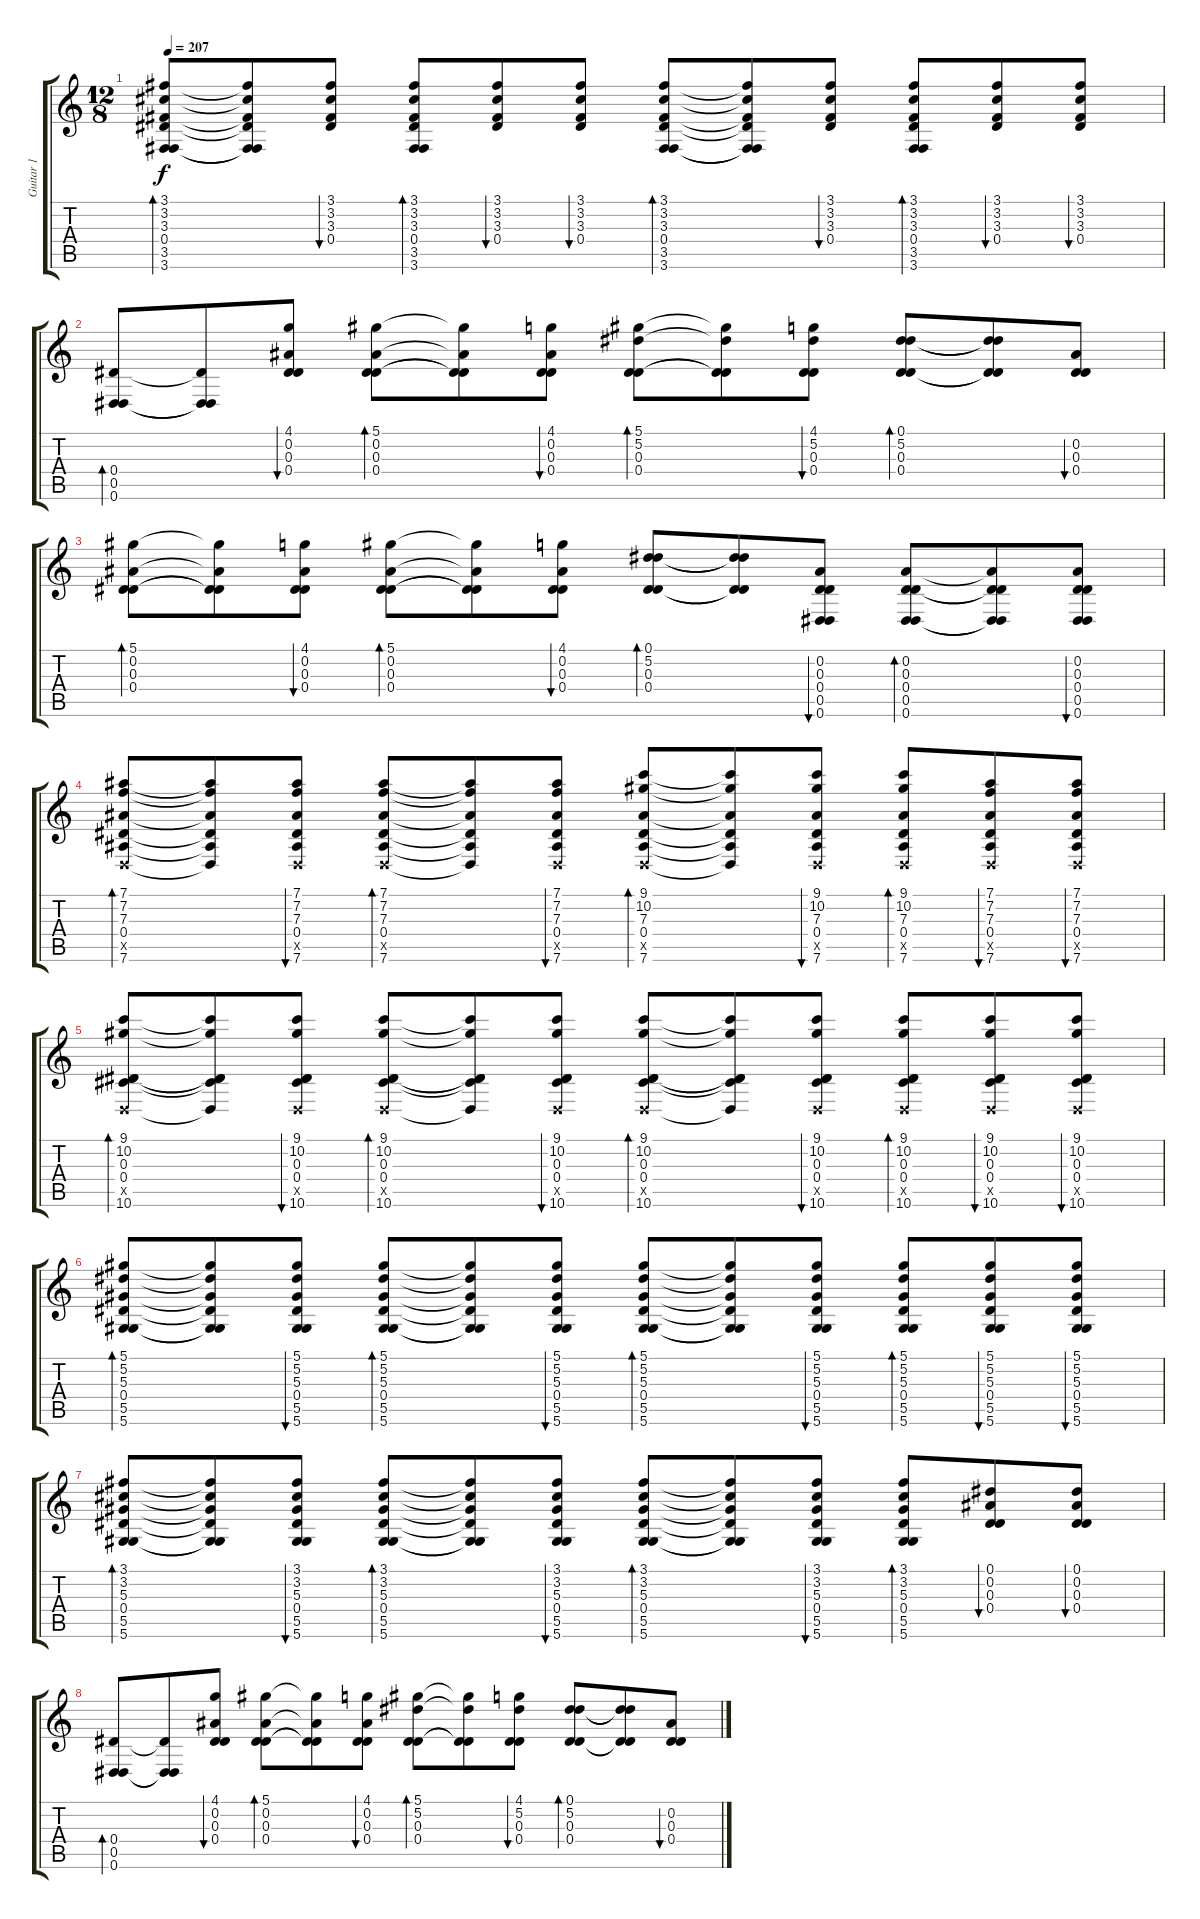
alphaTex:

\track ("Guitar 1" "Guitar 1") {instrument acousticguitarsteel}
\staff {score tabs}
\tuning (Eb4 Bb3 Eb3 Eb3 Eb2 Eb2) {hide}
\ts (12 8)
\tempo 207
\clef g2
\ks c
(3.1 3.2 3.3 0.4 3.5 3.6).8{bd 60 dy f} (3.1{t} 3.2{t} 3.3{t} 0.4{t} 3.5{t} 3.6{t}).8 (3.1 3.2 3.3 0.4).8{bu 120} (3.1 3.2 3.3 0.4 3.5 3.6).8{bd 60} (3.1 3.2 3.3 0.4).8{bu 60} (3.1 3.2 3.3 0.4).8{bu 60} (3.1 3.2 3.3 0.4 3.5 3.6).8{bd 60} (3.1{t} 3.2{t} 3.3{t} 0.4{t} 3.5{t} 3.6{t}).8 (3.1 3.2 3.3 0.4).8{bu 120} (3.1 3.2 3.3 0.4 3.5 3.6).8{bd 60} (3.1 3.2 3.3 0.4).8{bu 60} (3.1 3.2 3.3 0.4).8{bu 60} |
(0.4 0.5 0.6).8{bd 60} (0.4{t} 0.5{t} 0.6{t}).8 (4.1 0.2 0.3 0.4).8{bu 60} (5.1 0.2 0.3 0.4).8{bd 60} (5.1{t} 0.2{t} 0.3{t} 0.4{t}).8 (4.1 0.2 0.3 0.4).8{bu 60} (5.1 5.2 0.3 0.4).8{bd 60} (5.1{t} 5.2{t} 0.3{t} 0.4{t}).8 (4.1 5.2 0.3 0.4).8{bu 60} (0.1 5.2 0.3 0.4).8{bd 60} (0.1{t} 5.2{t} 0.3{t} 0.4{t}).8 (0.2 0.3 0.4).8{bu 60} |
(5.1 0.2 0.3 0.4).8{bd 60} (5.1{t} 0.2{t} 0.3{t} 0.4{t}).8 (4.1 0.2 0.3 0.4).8{bu 60} (5.1 0.2 0.3 0.4).8{bd 60} (5.1{t} 0.2{t} 0.3{t} 0.4{t}).8 (4.1 0.2 0.3 0.4).8{bu 60} (0.1 5.2 0.3 0.4).8{bd 60} (0.1{t} 5.2{t} 0.3{t} 0.4{t}).8 (0.2 0.3 0.4 0.5 0.6).8{bu 60} (0.2 0.3 0.4 0.5 0.6).8{bd 120} (0.2{t} 0.3{t} 0.4{t} 0.5{t} 0.6{t}).8 (0.2 0.3 0.4 0.5 0.6).8{bu 120} |
(7.1 7.2 7.3 0.4 -1.5{x} 7.6).8{bd 60} (7.1{t} 7.2{t} 7.3{t} 0.4{t} -1.5{t} 7.6{t}).8 (7.1 7.2 7.3 0.4 -1.5{x} 7.6).8{bu 60} (7.1 7.2 7.3 0.4 -1.5{x} 7.6).8{bd 60} (7.1{t} 7.2{t} 7.3{t} 0.4{t} -1.5{t} 7.6{t}).8 (7.1 7.2 7.3 0.4 -1.5{x} 7.6).8{bu 60} (9.1 10.2 7.3 0.4 -1.5{x} 7.6).8{bd 60} (9.1{t} 10.2{t} 7.3{t} 0.4{t} -1.5{t} 7.6{t}).8 (9.1 10.2 7.3 0.4 -1.5{x} 7.6).8{bu 60} (9.1 10.2 7.3 0.4 -1.5{x} 7.6).8{bd 60} (7.1 7.2 7.3 0.4 -1.5{x} 7.6).8{bu 60} (7.1 7.2 7.3 0.4 -1.5{x} 7.6).8{bu 60} |
(9.1 10.2 0.3 0.4 -1.5{x} 10.6).8{bd 60} (9.1{t} 10.2{t} 0.3{t} 0.4{t} -1.5{t} 10.6{t}).8 (9.1 10.2 0.3 0.4 -1.5{x} 10.6).8{bu 60} (9.1 10.2 0.3 0.4 -1.5{x} 10.6).8{bd 60} (9.1{t} 10.2{t} 0.3{t} 0.4{t} -1.5{t} 10.6{t}).8 (9.1 10.2 0.3 0.4 -1.5{x} 10.6).8{bu 60} (9.1 10.2 0.3 0.4 -1.5{x} 10.6).8{bd 60} (9.1{t} 10.2{t} 0.3{t} 0.4{t} -1.5{t} 10.6{t}).8 (9.1 10.2 0.3 0.4 -1.5{x} 10.6).8{bu 60} (9.1 10.2 0.3 0.4 -1.5{x} 10.6).8{bd 60} (9.1 10.2 0.3 0.4 -1.5{x} 10.6).8{bu 60} (9.1 10.2 0.3 0.4 -1.5{x} 10.6).8{bu 60} |
(5.1 5.2 5.3 0.4 5.5 5.6).8{bd 60} (5.1{t} 5.2{t} 5.3{t} 0.4{t} 5.5{t} 5.6{t}).8 (5.1 5.2 5.3 0.4 5.5 5.6).8{bu 120} (5.1 5.2 5.3 0.4 5.5 5.6).8{bd 60} (5.1{t} 5.2{t} 5.3{t} 0.4{t} 5.5{t} 5.6{t}).8 (5.1 5.2 5.3 0.4 5.5 5.6).8{bu 60} (5.1 5.2 5.3 0.4 5.5 5.6).8{bd 60} (5.1{t} 5.2{t} 5.3{t} 0.4{t} 5.5{t} 5.6{t}).8 (5.1 5.2 5.3 0.4 5.5 5.6).8{bu 60} (5.1 5.2 5.3 0.4 5.5 5.6).8{bd 60} (5.1 5.2 5.3 0.4 5.5 5.6).8{bu 60} (5.1 5.2 5.3 0.4 5.5 5.6).8{bu 120} |
(3.1 3.2 5.3 0.4 5.5 5.6).8{bd 60} (3.1{t} 3.2{t} 5.3{t} 0.4{t} 5.5{t} 5.6{t}).8 (3.1 3.2 5.3 0.4 5.5 5.6).8{bu 60} (3.1 3.2 5.3 0.4 5.5 5.6).8{bd 60} (3.1{t} 3.2{t} 5.3{t} 0.4{t} 5.5{t} 5.6{t}).8 (3.1 3.2 5.3 0.4 5.5 5.6).8{bu 60} (3.1 3.2 5.3 0.4 5.5 5.6).8{bd 60} (3.1{t} 3.2{t} 5.3{t} 0.4{t} 5.5{t} 5.6{t}).8 (3.1 3.2 5.3 0.4 5.5 5.6).8{bu 60} (3.1 3.2 5.3 0.4 5.5 5.6).8{bd 60} (0.1 0.2 0.3 0.4).8{bu 60} (0.1 0.2 0.3 0.4).8{bu 60} |
(0.4 0.5 0.6).8{bd 60} (0.4{t} 0.5{t} 0.6{t}).8 (4.1 0.2 0.3 0.4).8{bu 60} (5.1 0.2 0.3 0.4).8{bd 60} (5.1{t} 0.2{t} 0.3{t} 0.4{t}).8 (4.1 0.2 0.3 0.4).8{bu 60} (5.1 5.2 0.3 0.4).8{bd 60} (5.1{t} 5.2{t} 0.3{t} 0.4{t}).8 (4.1 5.2 0.3 0.4).8{bu 60} (0.1 5.2 0.3 0.4).8{bd 60} (0.1{t} 5.2{t} 0.3{t} 0.4{t}).8 (0.2 0.3 0.4).8{bu 60}
